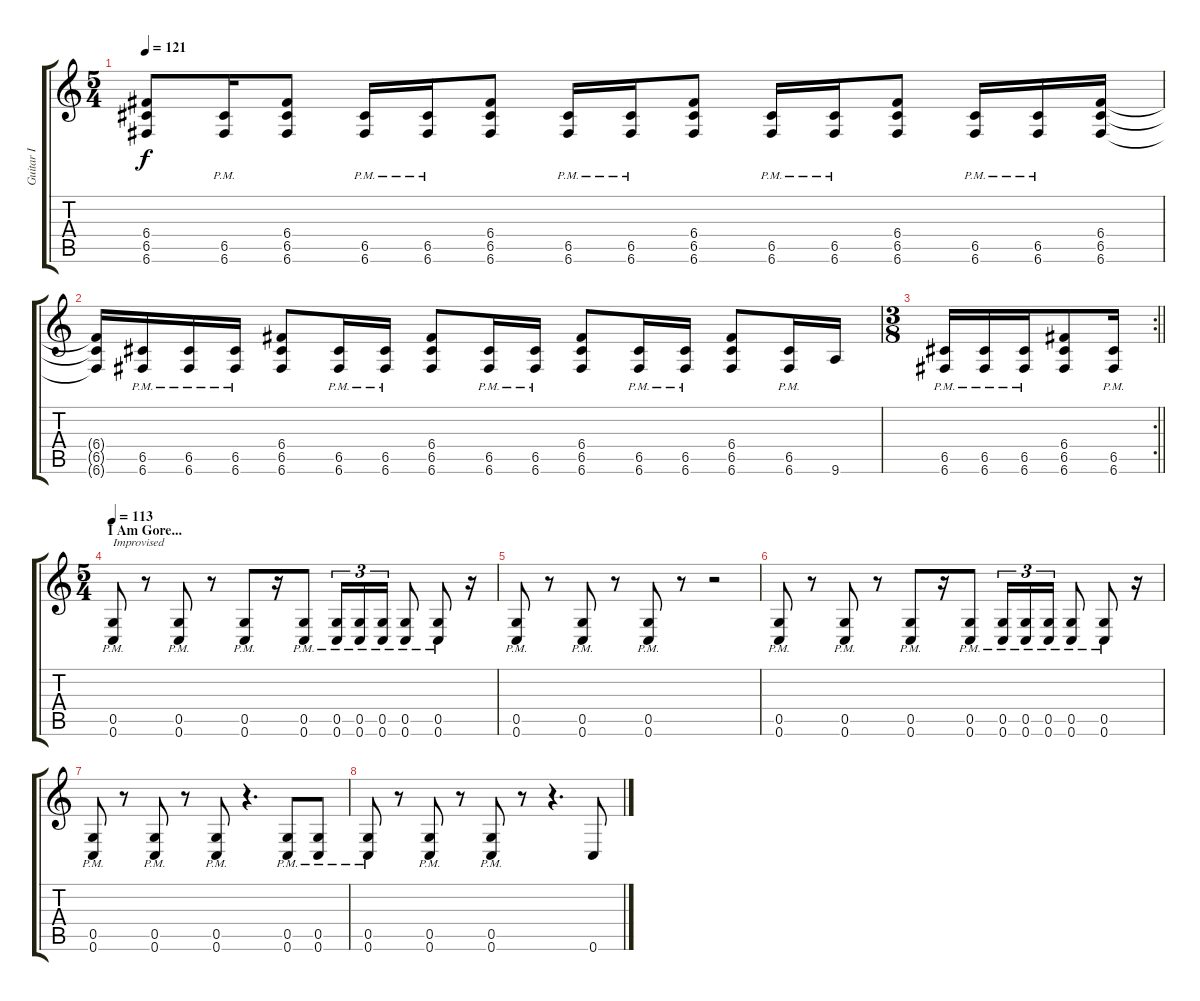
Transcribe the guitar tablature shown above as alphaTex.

\track ("Guitar I" "Guitar I") {instrument distortionguitar}
\staff {score tabs}
\tuning (D4 A3 F3 C3 G2 C2) {hide}
\ts (5 4)
\tempo 121
\clef g2
\ks c
(6.4 6.5 6.6).8{dy f} (6.5{pm} 6.6{pm}).16 (6.4 6.5 6.6).8 (6.5{pm} 6.6{pm}).16 (6.5{pm} 6.6{pm}).16 (6.4 6.5 6.6).8 (6.5{pm} 6.6{pm}).16 (6.5{pm} 6.6{pm}).16 (6.4 6.5 6.6).8 (6.5{pm} 6.6{pm}).16 (6.5{pm} 6.6{pm}).16 (6.4 6.5 6.6).8 (6.5{pm} 6.6{pm}).16 (6.5{pm} 6.6{pm}).16 (6.4 6.5 6.6).16 |
(6.4{t} 6.5{t} 6.6{t}).16 (6.5{pm} 6.6{pm}).16 (6.5{pm} 6.6{pm}).16 (6.5{pm} 6.6{pm}).16 (6.4 6.5 6.6).8 (6.5{pm} 6.6{pm}).16 (6.5{pm} 6.6{pm}).16 (6.4 6.5 6.6).8 (6.5{pm} 6.6{pm}).16 (6.5{pm} 6.6{pm}).16 (6.4 6.5 6.6).8 (6.5{pm} 6.6{pm}).16 (6.5{pm} 6.6{pm}).16 (6.4 6.5 6.6).8 (6.5{pm} 6.6{pm}).16 9.6.16 |
\rc 2
\ts (3 8)
\barLineRight lightlight
(6.5{pm} 6.6{pm}).16 (6.5{pm} 6.6{pm}).16 (6.5{pm} 6.6{pm}).16 (6.4 6.5 6.6).8 (6.5{pm} 6.6{pm}).16 |
\ts (5 4)
\section ("" "I Am Gore...")
\tempo 113
(0.5{pm} 0.6{pm}).8{txt "Improvised"} r.8 (0.5{pm} 0.6{pm}).8 r.8 (0.5{pm} 0.6{pm}).8 r.16 (0.5{pm} 0.6{pm}).8 (0.5{pm} 0.6{pm}).16{tu (3 2)} (0.5{pm} 0.6{pm}).16{tu (3 2)} (0.5{pm} 0.6{pm}).16{tu (3 2)} (0.5{pm} 0.6{pm}).8 (0.5{pm} 0.6{pm}).8 r.16 |
(0.5{pm} 0.6{pm}).8 r.8 (0.5{pm} 0.6{pm}).8 r.8 (0.5{pm} 0.6{pm}).8 r.8 r.2 |
(0.5{pm} 0.6{pm}).8 r.8 (0.5{pm} 0.6{pm}).8 r.8 (0.5{pm} 0.6{pm}).8 r.16 (0.5{pm} 0.6{pm}).8 (0.5{pm} 0.6{pm}).16{tu (3 2)} (0.5{pm} 0.6{pm}).16{tu (3 2)} (0.5{pm} 0.6{pm}).16{tu (3 2)} (0.5{pm} 0.6{pm}).8 (0.5{pm} 0.6{pm}).8 r.16 |
(0.5{pm} 0.6{pm}).8 r.8 (0.5{pm} 0.6{pm}).8 r.8 (0.5{pm} 0.6{pm}).8 r.4{d} (0.5{pm} 0.6{pm}).8 (0.5{pm} 0.6{pm}).8 |
(0.5{pm} 0.6{pm}).8 r.8 (0.5{pm} 0.6{pm}).8 r.8 (0.5{pm} 0.6{pm}).8 r.8 r.4{d} 0.6.8
